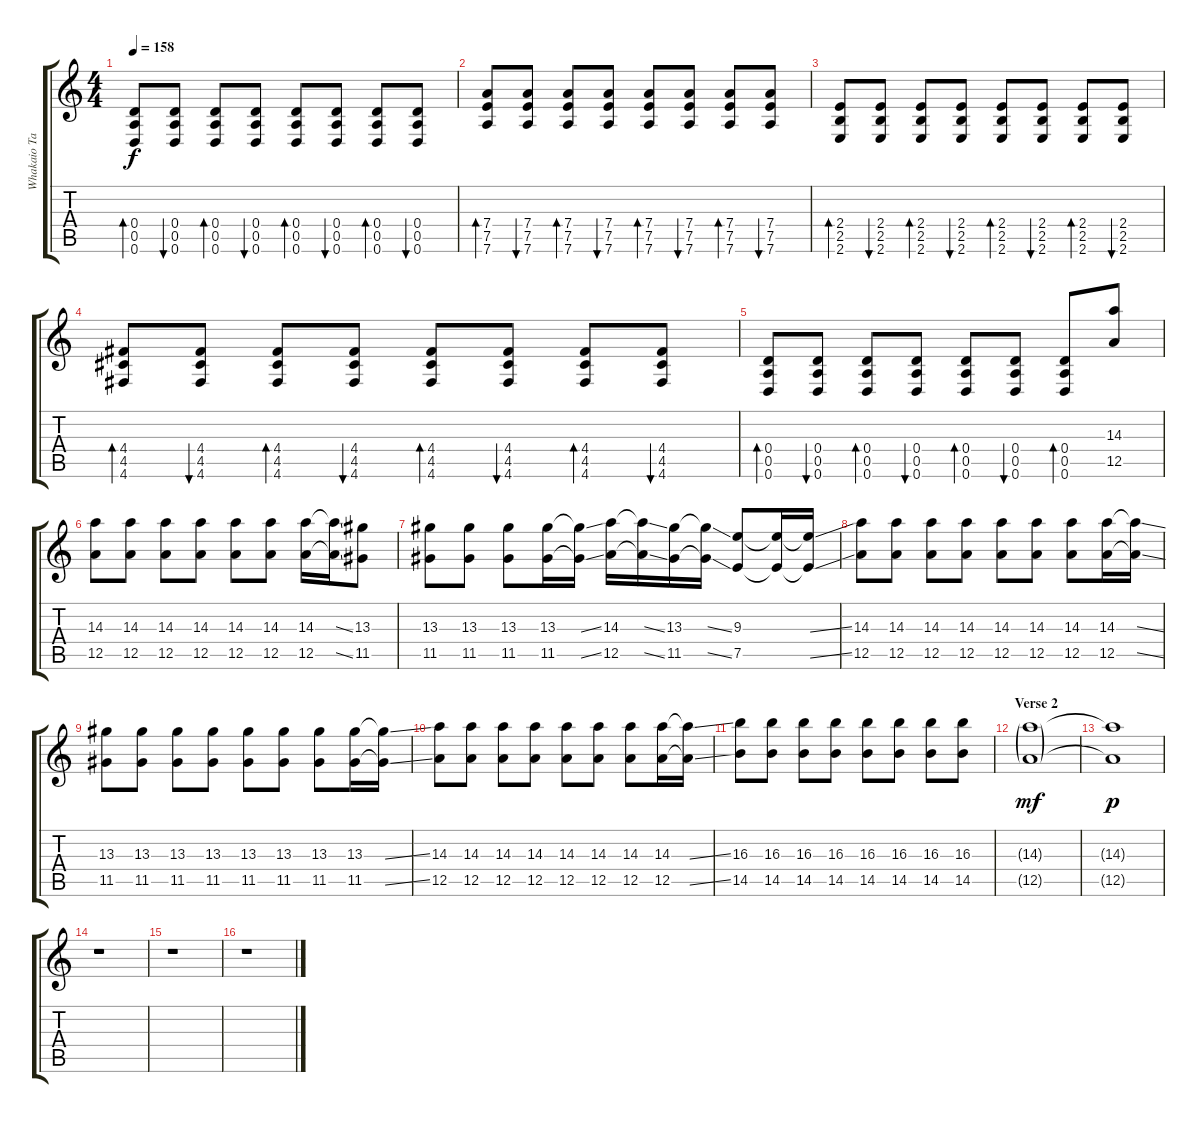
\track ("Whakaio Taahi" "Whakaio Ta") {instrument distortionguitar}
\staff {score tabs}
\tuning (E4 B3 G3 D3 A2 D2) {hide}
\ts (4 4)
\tempo 158
\clef g2
\ks c
(0.4 0.5 0.6).8{bd 120 dy f} (0.4 0.5 0.6).8{bu 120} (0.4 0.5 0.6).8{bd 120} (0.4 0.5 0.6).8{bu 120} (0.4 0.5 0.6).8{bd 120} (0.4 0.5 0.6).8{bu 120} (0.4 0.5 0.6).8{bd 120} (0.4 0.5 0.6).8{bu 120} |
(7.4 7.5 7.6).8{bd 120} (7.4 7.5 7.6).8{bu 120} (7.4 7.5 7.6).8{bd 120} (7.4 7.5 7.6).8{bu 120} (7.4 7.5 7.6).8{bd 120} (7.4 7.5 7.6).8{bu 120} (7.4 7.5 7.6).8{bd 120} (7.4 7.5 7.6).8{bu 120} |
(2.4 2.5 2.6).8{bd 120} (2.4 2.5 2.6).8{bu 120} (2.4 2.5 2.6).8{bd 120} (2.4 2.5 2.6).8{bu 120} (2.4 2.5 2.6).8{bd 120} (2.4 2.5 2.6).8{bu 120} (2.4 2.5 2.6).8{bd 120} (2.4 2.5 2.6).8{bu 120} |
(4.4 4.5 4.6).8{bd 120} (4.4 4.5 4.6).8{bu 120} (4.4 4.5 4.6).8{bd 120} (4.4 4.5 4.6).8{bu 120} (4.4 4.5 4.6).8{bd 120} (4.4 4.5 4.6).8{bu 120} (4.4 4.5 4.6).8{bd 120} (4.4 4.5 4.6).8{bu 120} |
(0.4 0.5 0.6).8{bd 120} (0.4 0.5 0.6).8{bu 120} (0.4 0.5 0.6).8{bd 120} (0.4 0.5 0.6).8{bu 120} (0.4 0.5 0.6).8{bd 120} (0.4 0.5 0.6).8{bu 120} (0.4 0.5 0.6).8{bd 120} (14.3 12.5).8 |
(14.3 12.5).8 (14.3 12.5).8 (14.3 12.5).8 (14.3 12.5).8 (14.3 12.5).8 (14.3 12.5).8 (14.3 12.5).16 (14.3{ss t} 12.5{ss t}).16 (13.3 11.5).8 |
(13.3 11.5).8 (13.3 11.5).8 (13.3 11.5).8 (13.3 11.5).16 (13.3{ss t} 11.5{ss t}).16 (14.3 12.5).16 (14.3{ss t} 12.5{ss t}).16 (13.3 11.5).16 (13.3{ss t} 11.5{ss t}).16 (9.3 7.5).8 (9.3{t} 7.5{t}).16 (9.3{ss t} 7.5{ss t}).16 |
(14.3 12.5).8 (14.3 12.5).8 (14.3 12.5).8 (14.3 12.5).8 (14.3 12.5).8 (14.3 12.5).8 (14.3 12.5).8 (14.3 12.5).16 (14.3{ss t} 12.5{ss t}).16 |
(13.3 11.5).8 (13.3 11.5).8 (13.3 11.5).8 (13.3 11.5).8 (13.3 11.5).8 (13.3 11.5).8 (13.3 11.5).8 (13.3 11.5).16 (13.3{ss t} 11.5{ss t}).16 |
(14.3 12.5).8 (14.3 12.5).8 (14.3 12.5).8 (14.3 12.5).8 (14.3 12.5).8 (14.3 12.5).8 (14.3 12.5).8 (14.3 12.5).16 (14.3{ss t} 12.5{ss t}).16 |
(16.3 14.5).8 (16.3 14.5).8 (16.3 14.5).8 (16.3 14.5).8 (16.3 14.5).8 (16.3 14.5).8 (16.3 14.5).8 (16.3 14.5).8 |
\section ("" "Verse 2")
(14.3{g} 12.5{g}).1{dy mf} |
(14.3{t} 12.5{t}).1{dy p} |
r.1 |
r.1 |
r.1
